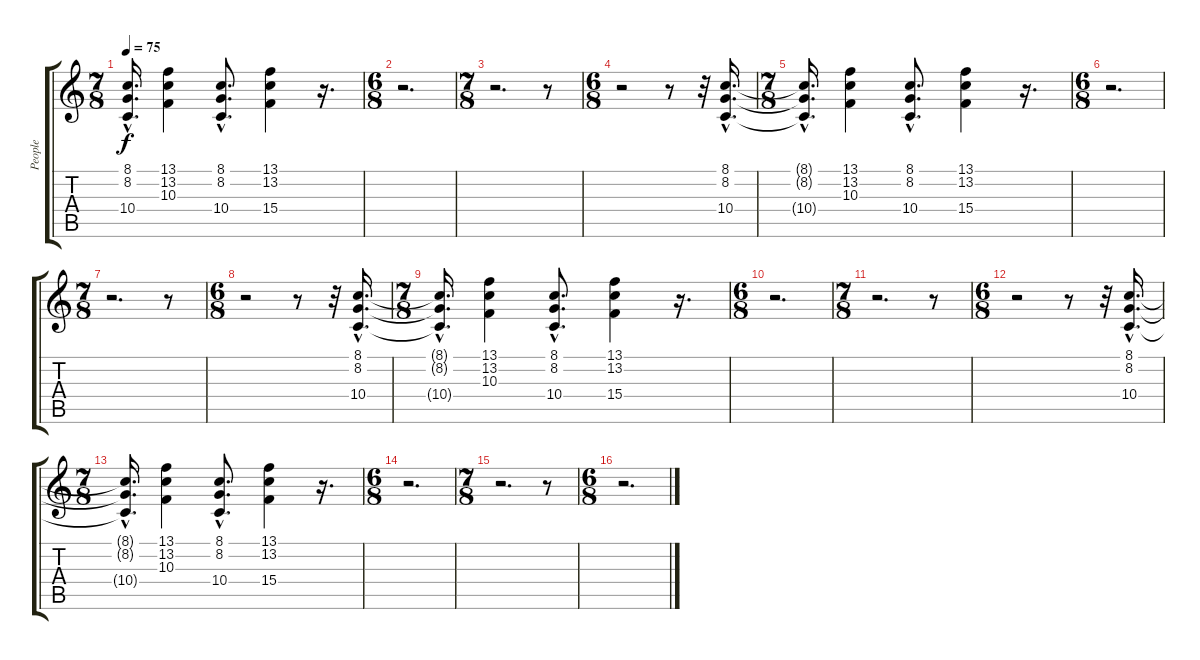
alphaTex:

\track ("People" "People") {instrument applause}
\staff {score tabs}
\tuning (E4 B3 G3 D3 A2 E2) {hide}
\ts (7 8)
\tempo 75
\clef g2
\ks c
(8.1{hac t} 8.2{t} 10.4{t}).16{d dy f} (13.1 13.2 10.3).4 (8.1{hac} 8.2 10.4).8{d} (13.1 13.2 15.4).4 r.16{d} |
\ts (6 8)
r.2{d} |
\ts (7 8)
r.2{d} r.8 |
\ts (6 8)
r.2 r.8 r.32 (8.1{hac} 8.2{hac} 10.4{hac}).16{d} |
\ts (7 8)
(8.1{hac t} 8.2{t} 10.4{t}).16{d} (13.1 13.2 10.3).4 (8.1{hac} 8.2 10.4).8{d} (13.1 13.2 15.4).4 r.16{d} |
\ts (6 8)
r.2{d} |
\ts (7 8)
r.2{d} r.8 |
\ts (6 8)
r.2 r.8 r.32 (8.1{hac} 8.2{hac} 10.4{hac}).16{d} |
\ts (7 8)
(8.1{hac t} 8.2{t} 10.4{t}).16{d} (13.1 13.2 10.3).4 (8.1{hac} 8.2 10.4).8{d} (13.1 13.2 15.4).4 r.16{d} |
\ts (6 8)
r.2{d} |
\ts (7 8)
r.2{d} r.8 |
\ts (6 8)
r.2 r.8 r.32 (8.1{hac} 8.2{hac} 10.4{hac}).16{d} |
\ts (7 8)
(8.1{hac t} 8.2{t} 10.4{t}).16{d} (13.1 13.2 10.3).4 (8.1{hac} 8.2 10.4).8{d} (13.1 13.2 15.4).4 r.16{d} |
\ts (6 8)
r.2{d} |
\ts (7 8)
r.2{d} r.8 |
\ts (6 8)
r.2{d}
